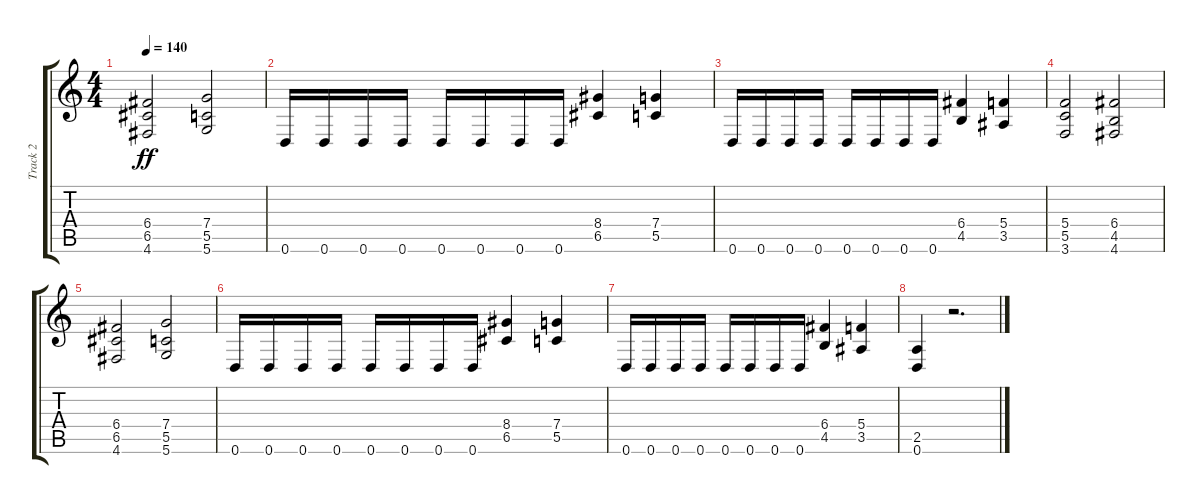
\track ("Track 2" "Track 2") {instrument distortionguitar}
\staff {score tabs}
\tuning (D4 A3 F3 C3 G2 D2) {hide}
\ts (4 4)
\tempo 140
\clef g2
\ks c
(6.4 6.5 4.6).2{dy ff} (7.4 5.5 5.6).2 |
0.6.16 0.6.16 0.6.16 0.6.16 0.6.16 0.6.16 0.6.16 0.6.16 (8.4 6.5).4 (7.4 5.5).4 |
0.6.16 0.6.16 0.6.16 0.6.16 0.6.16 0.6.16 0.6.16 0.6.16 (6.4 4.5).4 (5.4 3.5).4 |
(5.4 5.5 3.6).2 (6.4 4.5 4.6).2 |
(6.4 6.5 4.6).2 (7.4 5.5 5.6).2 |
0.6.16 0.6.16 0.6.16 0.6.16 0.6.16 0.6.16 0.6.16 0.6.16 (8.4 6.5).4 (7.4 5.5).4 |
0.6.16 0.6.16 0.6.16 0.6.16 0.6.16 0.6.16 0.6.16 0.6.16 (6.4 4.5).4 (5.4 3.5).4 |
(2.5 0.6).4 r.2{d}
